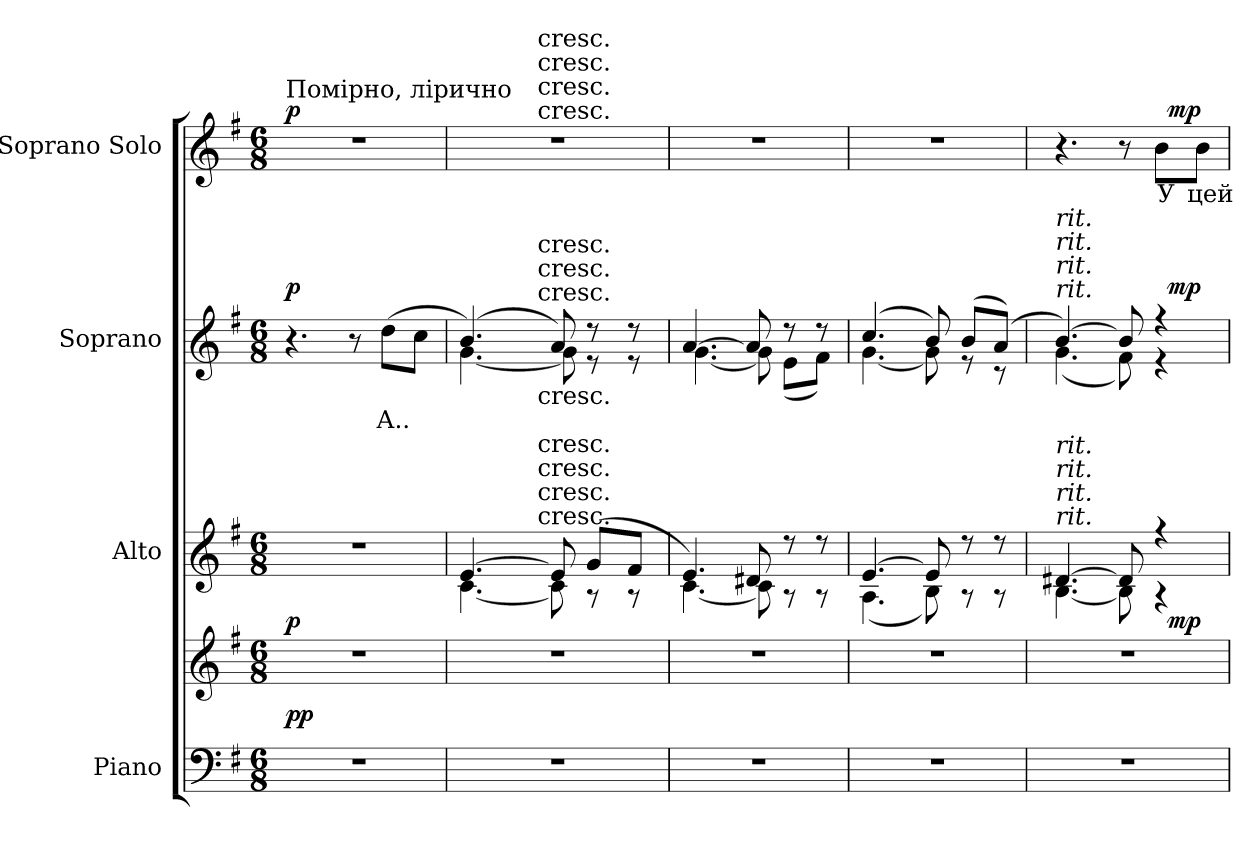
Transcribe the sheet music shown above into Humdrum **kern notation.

**kern	**kern	**dynam	**kern	**dynam	**kern	**text	**dynam	**kern	**text	**dynam
*part4	*part4	*part4	*part3	*part3	*part2	*part2	*part2	*part1	*part1	*part1
*staff5	*staff4	*staff4/5	*staff3	*staff3	*staff2	*staff2	*staff2	*staff1	*staff1	*staff1
*I"Piano	*	*	*I"Alto	*	*I"Soprano	*	*	*I"Soprano Solo	*	*
!!LO:PB:g=z
*clefF4	*clefG2	*	*clefG2	*	*clefG2	*	*	*clefG2	*	*
*k[f#]	*k[f#]	*	*k[f#]	*	*k[f#]	*	*	*k[f#]	*	*
*e:	*e:	*	*e:	*	*e:	*	*	*e:	*	*
*M6/8	*M6/8	*	*M6/8	*	*M6/8	*	*	*M6/8	*	*
=1	=1	=1	=1	=1	=1	=1	=1	=1	=1	=1
!	!	!	!	!	!	!	!	!LO:TX:a:t=Помірно, лірично	!	!
!LO:N:vis=1	!LO:N:vis=1	!	!LO:N:vis=1	!	!	!	!	!LO:N:vis=1	!	!
2.r	2.r	p p	2.r	p	4.r	.	p	2.r	.	p
.	.	.	.	.	8r	.	.	.	.	.
!	!	!	!	!	!	!LO:LY:b:color=#000000	!	!	!	!
.	.	.	.	.	(8ddi\L	А..	.	.	.	.
.	.	.	.	.	8cci\J	.	.	.	.	.
=2	=2	=2	=2	=2	=2	=2	=2	=2	=2	=2
!LO:N:vis=1	!LO:N:vis=1	!	!	!	!	!	!	!LO:N:vis=1	!	!
*	*	*	*^	*	*^	*	*	*^	*	*
*	*	*	*	*^	*	*	*^	*	*	*	*	*	*
2.r	2.r	.	[>4.ei/	[<4.ci\	4ryy	.	(4.bi/)	[<4.gi\	4ryy	.	.	2.r	4ryy	.	.
.	.	.	.	.	16.ryy	.	.	.	16.ryy	.	.	.	16.ryy	.	.
!	!	!	!	!	!	!	!	!	!	!	!	!	!LO:TX:a:t=cresc.	!	!
!	!	!	!	!	!	!	!	!	!	!	!	!	!LO:TX:a:t=cresc.	!	!
!	!	!	!	!	!	!	!	!	!	!	!	!	!LO:TX:a:t=cresc.	!	!
!	!	!	!	!	!	!	!	!	!	!	!	!	!LO:TX:a:t=cresc.	!	!
!	!	!	!	!	!	!	!	!	!LO:TX:a:t=cresc.	!	!	!	!	!	!
!	!	!	!	!	!	!	!	!	!LO:TX:a:t=cresc.	!	!	!	!	!	!
!	!	!	!	!	!	!	!	!	!LO:TX:b:t=cresc.	!	!	!	!	!	!
!	!	!	!	!	!	!	!	!	!LO:TX:a:t=cresc.	!	!	!	!	!	!
!	!	!	!	!	!LO:TX:a:t=cresc.	!	!	!	!	!	!	!	!	!	!
!	!	!	!	!	!LO:TX:a:t=cresc.	!	!	!	!	!	!	!	!	!	!
!	!	!	!	!	!LO:TX:a:t=cresc.	!	!	!	!	!	!	!	!	!	!
!	!	!	!	!	!LO:TX:a:t=cresc.	!	!	!	!	!	!	!	!	!	!
.	.	.	.	.	4ryy	.	.	.	4ryy	.	.	.	4ryy	.	.
.	.	.	8ei/]	8ci\]	.	.	8ai/)	8gi\]	.	.	.	.	.	.	.
.	.	.	(8gi/L	8r	.	.	8r	8r	.	.	.	.	.	.	.
.	.	.	.	.	8ryy	.	.	.	8ryy	.	.	.	8ryy	.	.
.	.	.	8f#i/J	8r	.	.	8r	8r	.	.	.	.	.	.	.
.	.	.	.	.	32ryy	.	.	.	32ryy	.	.	.	32ryy	.	.
=3	=3	=3	=3	=3	=3	=3	=3	=3	=3	=3	=3	=3	=3	=3	=3
!LO:N:vis=1	!LO:N:vis=1	!	!	!	!	!	!	!	!	!	!	!LO:N:vis=1	!	!	!
*	*	*	*	*v	*v	*	*	*	*	*	*	*v	*v	*	*
*	*	*	*	*	*	*	*v	*v	*	*	*	*	*
2.r	2.r	.	4.ei/)	[<4.ci\	.	[>4.ai/	[<4.gi\	.	.	2.r	.	.
.	.	.	8d#Xi/	8ci\]	.	8ai/]	8gi\]	.	.	.	.	.
.	.	.	8r	8r	.	8r	(8ei\L	.	.	.	.	.
.	.	.	8r	8r	.	8r	8f#i\J)	.	.	.	.	.
=4	=4	=4	=4	=4	=4	=4	=4	=4	=4	=4	=4	=4
!LO:N:vis=1	!LO:N:vis=1	!	!	!	!	!	!	!	!	!LO:N:vis=1	!	!
2.r	2.r	.	[>4.ei/	(4.Ai\	.	(4.cci/	[<4.gi\	.	.	2.r	.	.
.	.	.	8ei/]	8Bi\)	.	8bi/)	8gi\]	.	.	.	.	.
.	.	.	8r	8r	.	(8bi/L	8r	.	.	.	.	.
.	.	.	8r	8r	.	(8ai/J)	8r	.	.	.	.	.
=5	=5	=5	=5	=5	=5	=5	=5	=5	=5	=5	=5	=5
!	!	!	!	!	!	!	!	!	!	!LO:TX:a:i:t=rit.	!	!
!	!	!	!	!	!	!	!	!	!	!LO:TX:a:i:t=rit.	!	!
!	!	!	!	!	!	!	!	!	!	!LO:TX:a:i:t=rit.	!	!
!	!	!	!	!	!	!	!	!	!	!LO:TX:a:i:t=rit.	!	!
!	!	!	!	!	!	!LO:TX:a:i:t=rit.	!	!	!	!	!	!
!	!	!	!	!	!	!LO:TX:a:i:t=rit.	!	!	!	!	!	!
!	!	!	!	!	!	!LO:TX:a:i:t=rit.	!	!	!	!	!	!
!	!	!	!	!	!	!LO:TX:a:i:t=rit.	!	!	!	!	!	!
!	!	!	!LO:TX:a:i:t=rit.	!	!	!	!	!	!	!	!	!
!	!	!	!LO:TX:a:i:t=rit.	!	!	!	!	!	!	!	!	!
!	!	!	!LO:TX:a:i:t=rit.	!	!	!	!	!	!	!	!	!
!	!	!	!LO:TX:a:i:t=rit.	!	!	!	!	!	!	!	!	!
!LO:N:vis=1	!LO:N:vis=1	!	!	!	!	!	!	!	!	!	!	!
*	*	*	*	*^	*	*	*^	*	*	*^	*	*
2.r	2.r	.	[>4.d#Xi/	[<4.Bi\	2ryy	.	[>4.bi/)	(4.gi\	2ryy	.	.	4.r	2ryy	.	.
.	.	.	8d#i/]	8Bi\]	.	.	8bi/]	8f#i\)	.	.	.	8r	.	.	.
!	!	!	!	!	!	!	!	!	!	!	!	!	!	!LO:LY:b:color=#000000	!
.	.	.	4r	4r	32ryy	.	4r	4r	32ryy	.	.	8bi\L	32ryy	У	.
.	.	.	.	.	8..ryy	mp	.	.	8..ryy	.	mp	.	8..ryy	.	mp
!	!	!	!	!	!	!	!	!	!	!	!	!	!	!LO:LY:b:color=#000000	!
.	.	.	.	.	.	.	.	.	.	.	.	8bi\J	.	цей	.
*	*	*	*v	*v	*v	*	*	*	*	*	*	*v	*v	*	*
*	*	*	*	*	*v	*v	*v	*	*	*	*	*
=	=	=	=	=	=	=	=	=	=	=
*-	*-	*-	*-	*-	*-	*-	*-	*-	*-	*-
